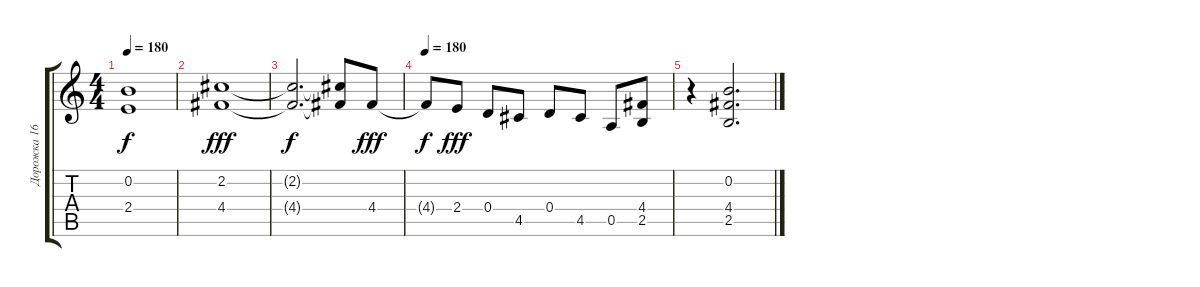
\track ("Дорожка 16" "Дорожка 16") {instrument distortionguitar}
\staff {score tabs}
\tuning (E4 B3 G3 D3 A2 E2) {hide}
\ts (4 4)
\tempo 180
\clef g2
\ks c
(0.2{t} 2.4{t}).1{dy f} |
(2.2 4.4).1{dy fff} |
(2.2{t} 4.4{t}).2{d dy f} (2.2{t} 4.4{t}).8 4.4.8{dy fff} |
\tempo 180
4.4{t}.8{dy f} 2.4.8{dy fff} 0.4.8 4.5.8 0.4.8 4.5.8 0.5.8 (4.4 2.5).8 |
r.4 (0.2 4.4 2.5).2{d}
